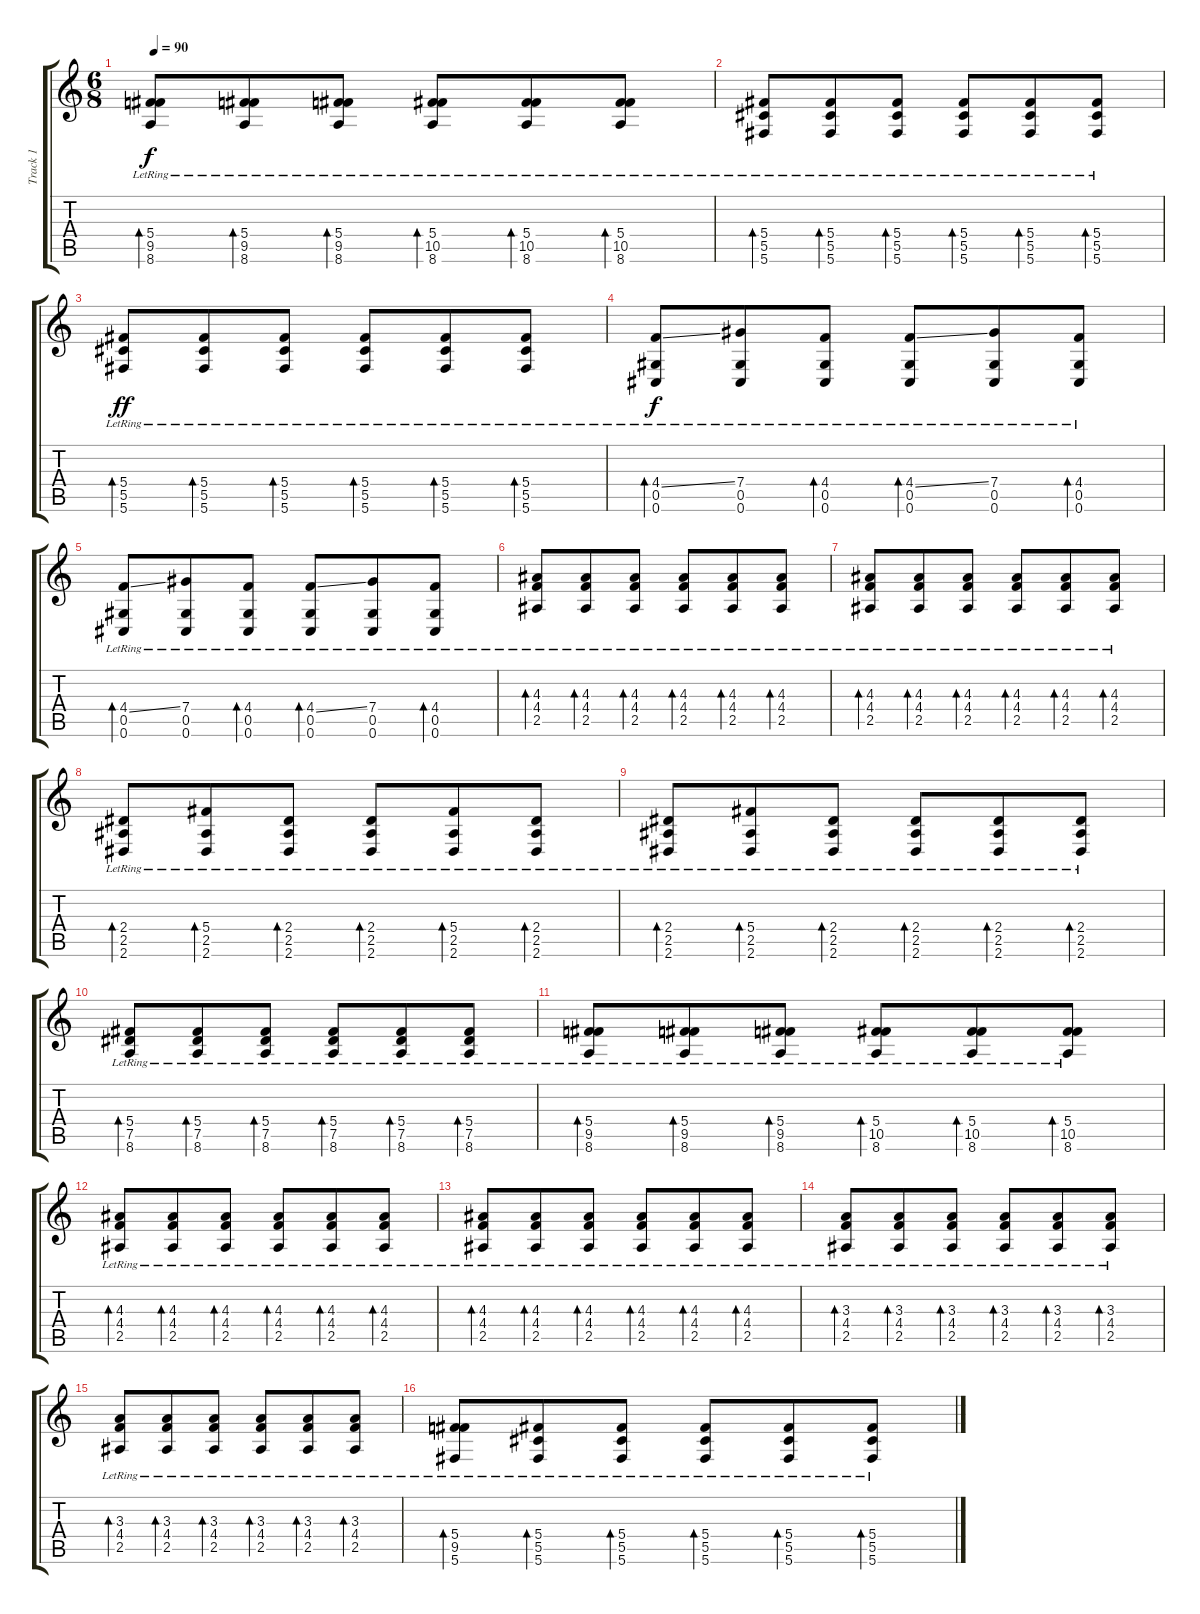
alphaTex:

\track ("Track 1" "Track 1") {instrument acousticguitarsteel}
\staff {score tabs}
\tuning (Eb4 Bb3 Gb3 Db3 Ab2 Db2) {hide}
\ts (6 8)
\tempo 90
\clef g2
\ks c
(5.4{lr} 9.5{lr} 8.6{lr}).8{bd 60 dy f} (5.4{lr} 9.5{lr} 8.6{lr}).8{bd 60} (5.4{lr} 9.5{lr} 8.6{lr}).8{bd 60} (5.4{lr} 10.5{lr} 8.6{lr}).8{bd 60} (5.4{lr} 10.5{lr} 8.6{lr}).8{bd 60} (5.4{lr} 10.5{lr} 8.6{lr}).8{bd 60} |
(5.4{lr} 5.5{lr} 5.6{lr}).8{bd 60} (5.4{lr} 5.5{lr} 5.6{lr}).8{bd 60} (5.4{lr} 5.5{lr} 5.6{lr}).8{bd 60} (5.4{lr} 5.5{lr} 5.6{lr}).8{bd 60} (5.4{lr} 5.5{lr} 5.6{lr}).8{bd 60} (5.4{lr} 5.5{lr} 5.6{lr}).8{bd 60} |
(5.4{lr} 5.5{lr} 5.6{lr}).8{bd 60 dy ff} (5.4{lr} 5.5{lr} 5.6{lr}).8{bd 60} (5.4{lr} 5.5{lr} 5.6{lr}).8{bd 60} (5.4{lr} 5.5{lr} 5.6{lr}).8{bd 60} (5.4{lr} 5.5{lr} 5.6{lr}).8{bd 60} (5.4{lr} 5.5{lr} 5.6{lr}).8{bd 60} |
(4.4{ss lr} 0.5{lr} 0.6{lr}).8{bd 60 dy f} (7.4{lr} 0.5{lr} 0.6{lr}).8 (4.4{lr} 0.5{lr} 0.6{lr}).8{bd 60} (4.4{ss lr} 0.5{lr} 0.6{lr}).8{bd 60} (7.4{lr} 0.5{lr} 0.6{lr}).8 (4.4{lr} 0.5{lr} 0.6{lr}).8{bd 60} |
(4.4{ss lr} 0.5{lr} 0.6{lr}).8{bd 60} (7.4{lr} 0.5{lr} 0.6{lr}).8 (4.4{lr} 0.5{lr} 0.6{lr}).8{bd 60} (4.4{ss lr} 0.5{lr} 0.6{lr}).8{bd 60} (7.4{lr} 0.5{lr} 0.6{lr}).8 (4.4{lr} 0.5{lr} 0.6).8{bd 60} |
(4.3{lr} 4.4{lr} 2.5{lr}).8{bd 60} (4.3{lr} 4.4{lr} 2.5{lr}).8{bd 60} (4.3{lr} 4.4{lr} 2.5{lr}).8{bd 60} (4.3{lr} 4.4{lr} 2.5{lr}).8{bd 60} (4.3{lr} 4.4{lr} 2.5{lr}).8{bd 60} (4.3{lr} 4.4{lr} 2.5{lr}).8{bd 60} |
(4.3{lr} 4.4{lr} 2.5{lr}).8{bd 60} (4.3{lr} 4.4{lr} 2.5{lr}).8{bd 60} (4.3{lr} 4.4{lr} 2.5{lr}).8{bd 60} (4.3{lr} 4.4{lr} 2.5{lr}).8{bd 60} (4.3{lr} 4.4{lr} 2.5{lr}).8{bd 60} (4.3 4.4{lr} 2.5{lr}).8{bd 60} |
(2.4{lr} 2.5{lr} 2.6{lr}).8{bd 60} (5.4{lr} 2.5{lr} 2.6{lr}).8{bd 60} (2.4{lr} 2.5{lr} 2.6{lr}).8{bd 60} (2.4{lr} 2.5{lr} 2.6{lr}).8{bd 60} (5.4{lr} 2.5{lr} 2.6{lr}).8{bd 60} (2.4{lr} 2.5{lr} 2.6{lr}).8{bd 60} |
(2.4{lr} 2.5{lr} 2.6{lr}).8{bd 60} (5.4{lr} 2.5{lr} 2.6{lr}).8{bd 60} (2.4{lr} 2.5{lr} 2.6{lr}).8{bd 60} (2.4{lr} 2.5{lr} 2.6{lr}).8{bd 60} (2.4{lr} 2.5{lr} 2.6{lr}).8{bd 60} (2.4{lr} 2.5{lr} 2.6{lr}).8{bd 60} |
(5.4{lr} 7.5{lr} 8.6{lr}).8{bd 60} (5.4{lr} 7.5{lr} 8.6{lr}).8{bd 60} (5.4{lr} 7.5{lr} 8.6{lr}).8{bd 60} (5.4{lr} 7.5{lr} 8.6{lr}).8{bd 60} (5.4{lr} 7.5{lr} 8.6{lr}).8{bd 60} (5.4{lr} 7.5{lr} 8.6{lr}).8{bd 60} |
(5.4{lr} 9.5{lr} 8.6{lr}).8{bd 60} (5.4{lr} 9.5{lr} 8.6{lr}).8{bd 60} (5.4{lr} 9.5{lr} 8.6{lr}).8{bd 60} (5.4{lr} 10.5{lr} 8.6{lr}).8{bd 60} (5.4{lr} 10.5{lr} 8.6{lr}).8{bd 60} (5.4{lr} 10.5{lr} 8.6).8{bd 60} |
(4.3{lr} 4.4{lr} 2.5{lr}).8{bd 60} (4.3{lr} 4.4{lr} 2.5{lr}).8{bd 60} (4.3{lr} 4.4{lr} 2.5{lr}).8{bd 60} (4.3{lr} 4.4{lr} 2.5{lr}).8{bd 60} (4.3{lr} 4.4{lr} 2.5{lr}).8{bd 60} (4.3{lr} 4.4{lr} 2.5{lr}).8{bd 60} |
(4.3{lr} 4.4{lr} 2.5{lr}).8{bd 60} (4.3{lr} 4.4{lr} 2.5{lr}).8{bd 60} (4.3{lr} 4.4{lr} 2.5{lr}).8{bd 60} (4.3{lr} 4.4{lr} 2.5{lr}).8{bd 60} (4.3{lr} 4.4{lr} 2.5{lr}).8{bd 60} (4.3{lr} 4.4{lr} 2.5{lr}).8{bd 60} |
(3.3{lr} 4.4{lr} 2.5{lr}).8{bd 60} (3.3{lr} 4.4{lr} 2.5{lr}).8{bd 60} (3.3{lr} 4.4{lr} 2.5{lr}).8{bd 60} (3.3{lr} 4.4{lr} 2.5{lr}).8{bd 60} (3.3{lr} 4.4{lr} 2.5{lr}).8{bd 60} (3.3{lr} 4.4{lr} 2.5{lr}).8{bd 60} |
(3.3{lr} 4.4{lr} 2.5{lr}).8{bd 60} (3.3{lr} 4.4{lr} 2.5{lr}).8{bd 60} (3.3{lr} 4.4{lr} 2.5{lr}).8{bd 60} (3.3{lr} 4.4{lr} 2.5{lr}).8{bd 60} (3.3{lr} 4.4{lr} 2.5{lr}).8{bd 60} (3.3 4.4{lr} 2.5{lr}).8{bd 60} |
(5.4{lr} 9.5{lr} 5.6{lr}).8{bd 60} (5.4{lr} 5.5{lr} 5.6{lr}).8{bd 60} (5.4{lr} 5.5{lr} 5.6{lr}).8{bd 60} (5.4{lr} 5.5{lr} 5.6{lr}).8{bd 60} (5.4{lr} 5.5{lr} 5.6{lr}).8{bd 60} (5.4{lr} 5.5{lr} 5.6{lr}).8{bd 60}
